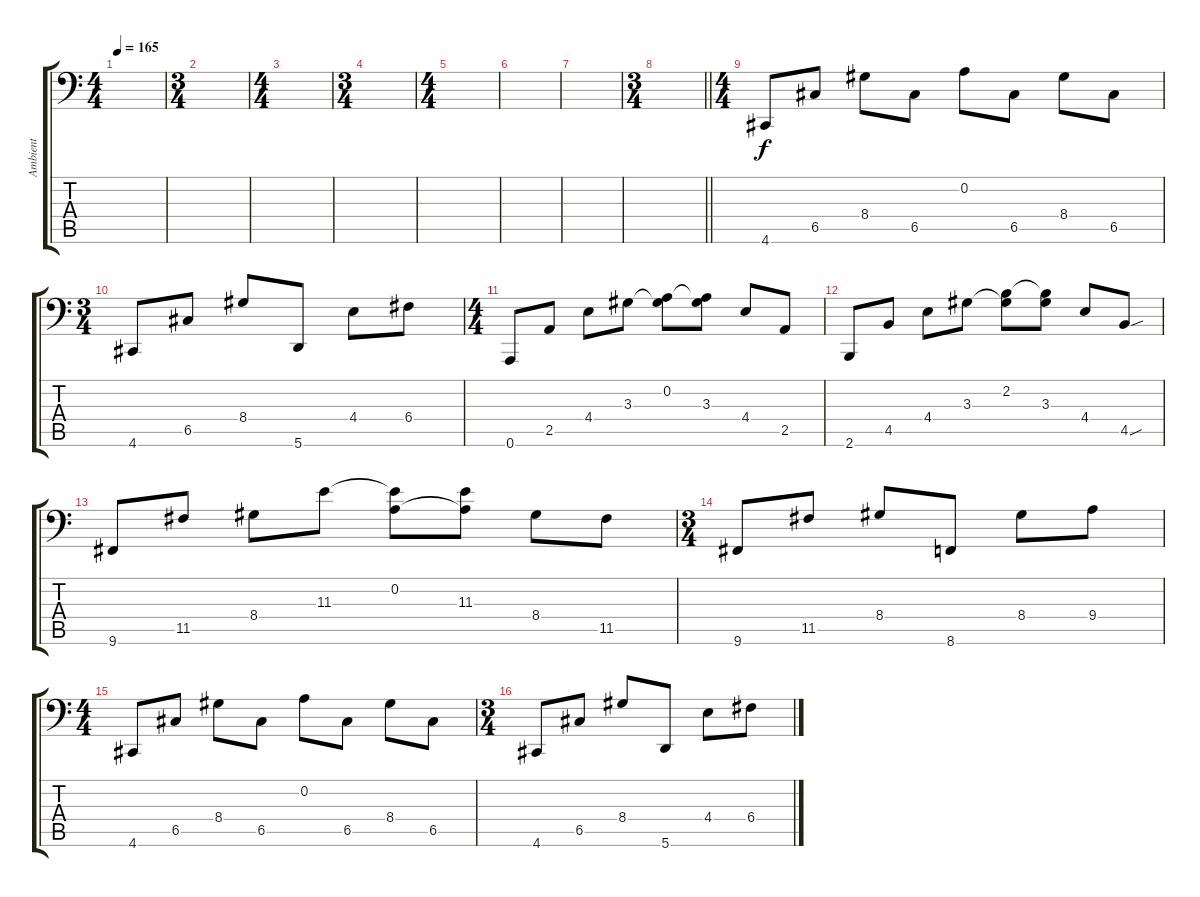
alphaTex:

\track ("Ambient" "Ambient") {instrument lead5charang}
\staff {score tabs}
\tuning (D4 A3 F3 C3 G2 A1) {hide}
\ts (4 4)
\tempo 165
\clef f4
\ks c
|
\ts (3 4)
|
\ts (4 4)
|
\ts (3 4)
|
\ts (4 4)
|
|
|
\ts (3 4)
\barLineRight lightlight
|
\ts (4 4)
\section ("" "")
4.6.8{volume 9 instrument lead5charang} 6.5.8 8.4.8 6.5.8 0.2.8 6.5.8 8.4.8 6.5.8 |
\ts (3 4)
4.6.8 6.5.8 8.4.8 5.6.8 4.4.8 6.4.8 |
\ts (4 4)
0.6.8 2.5.8 4.4.8 3.3.8 (0.2 3.3{t}).8 (0.2{t} 3.3).8 4.4.8 2.5.8 |
2.6.8 4.5.8 4.4.8 3.3.8 (2.2 3.3{t}).8 (2.2{t} 3.3).8 4.4.8 4.5{sou}.8 |
9.6.8 11.5.8 8.4.8 11.3.8 (0.2 11.3{t}).8 (0.2{t} 11.3).8 8.4.8 11.5.8 |
\ts (3 4)
9.6.8 11.5.8 8.4.8 8.6.8 8.4.8 9.4.8 |
\ts (4 4)
4.6.8{volume 8} 6.5.8 8.4.8 6.5.8 0.2.8 6.5.8 8.4.8 6.5.8 |
\ts (3 4)
4.6.8 6.5.8 8.4.8 5.6.8 4.4.8 6.4.8
